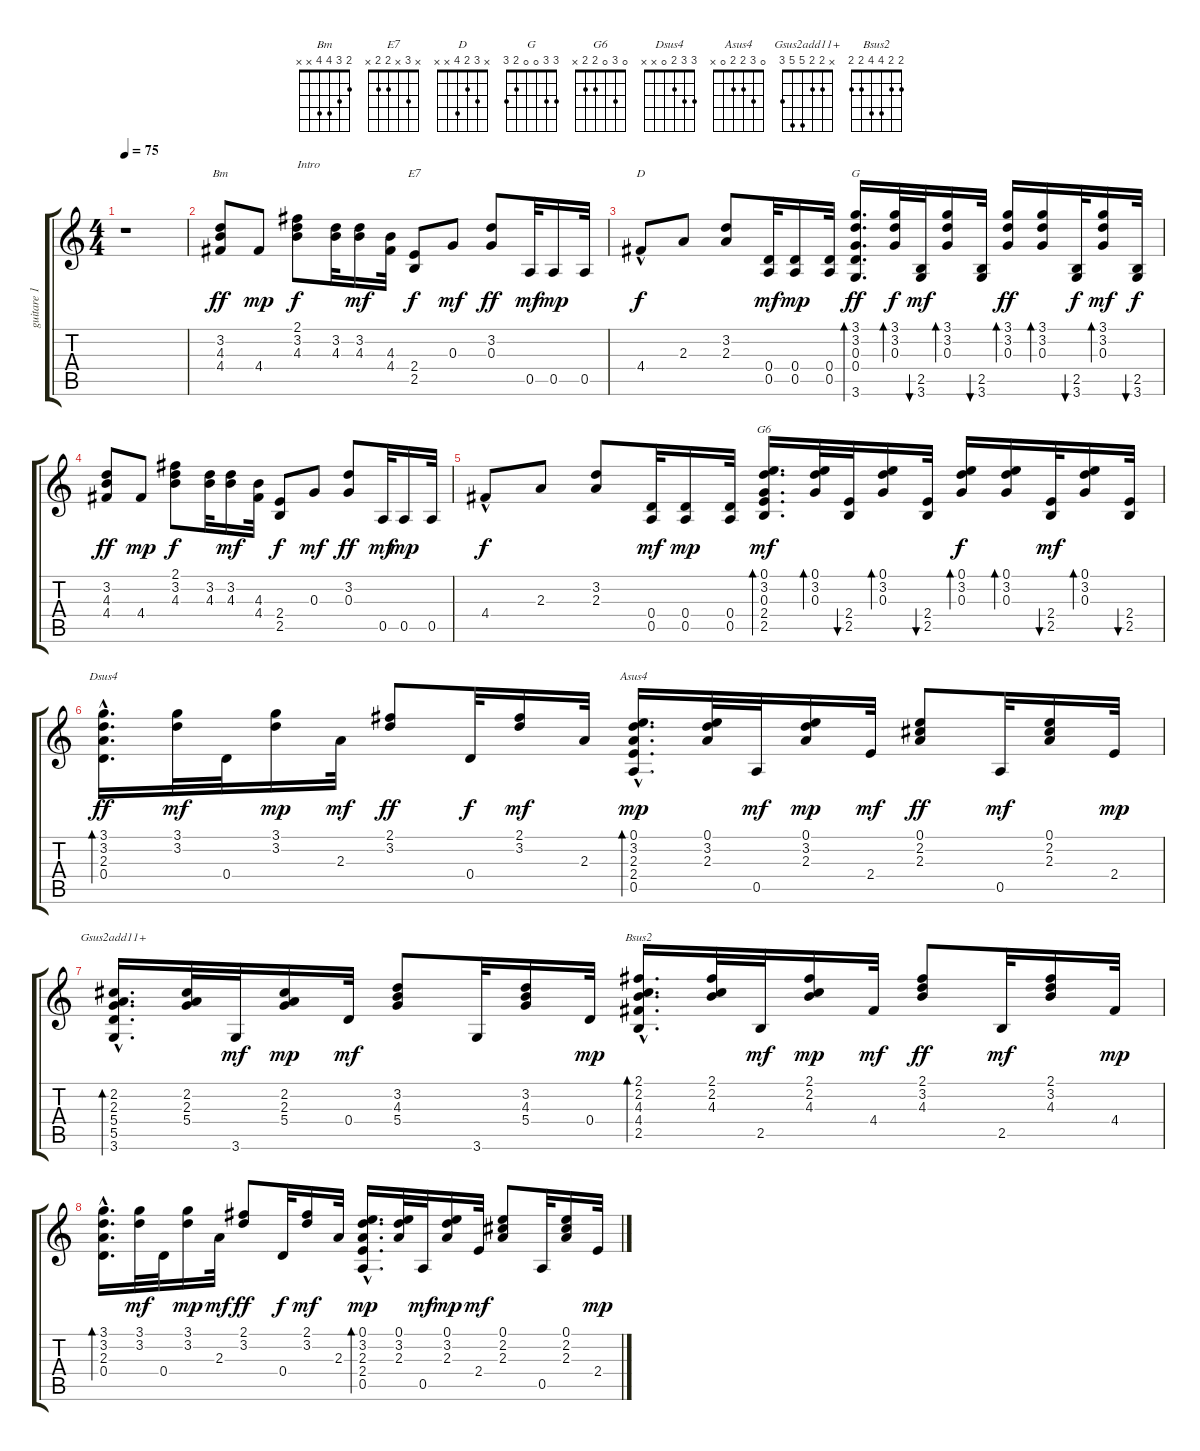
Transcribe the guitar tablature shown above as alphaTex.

\track ("guitare 1" "guitare 1") {instrument electricguitarclean}
\staff {score tabs}
\tuning (E4 B3 G3 D3 A2 E2) {hide}
\chord ("Bm" 2 3 4 4 x x)
\chord ("E7" x 3 x 2 2 x)
\chord ("D" x 3 2 4 x x)
\chord ("G" 3 3 0 0 2 3)
\chord ("G6" 0 3 0 2 2 x)
\chord ("Dsus4" 3 3 2 0 x x)
\chord ("Asus4" 0 3 2 2 0 x)
\chord ("Gsus2add11+" x 2 2 5 5 3)
\chord ("Bsus2" 2 2 4 4 2 2)
\ts (4 4)
\tempo 75
\clef g2
\ks c
r.1{dy ff instrument electricguitarclean} |
(3.2 4.3 4.4).8{ch "Bm"} 4.4.8{dy mp} (2.1 3.2 4.3).8{txt "Intro" dy f} (3.2 4.3).32 (3.2 4.3).16{dy mf} (4.3 4.4).32 (2.4 2.5).8{ch "E7" dy f} 0.3.8{dy mf} (3.2 0.3).8{dy ff} 0.5.32{dy mf} 0.5.16{dy mp} 0.5.32 |
4.4{hac}.8{ch "D" dy f} 2.3.8 (3.2 2.3).8 (0.4 0.5).32{dy mf} (0.4 0.5).16{dy mp} (0.4 0.5).32 (3.1 3.2 0.3 0.4 3.6).16{d bd 30 ch "G" dy ff} (3.1 3.2 0.3).32{bd 30 dy f} (2.5 3.6).32{bu 30 dy mf} (3.1 3.2 0.3).16{bd 30} (2.5 3.6).32{bu 30} (3.1 3.2 0.3).16{bd 30 dy ff} (3.1 3.2 0.3).16{bd 30} (2.5 3.6).32{bu 30 dy f} (3.1 3.2 0.3).16{bd 30 dy mf} (2.5 3.6).32{bu 30 dy f} |
(3.2 4.3 4.4).8{dy ff} 4.4.8{dy mp} (2.1 3.2 4.3).8{dy f} (3.2 4.3).32 (3.2 4.3).16{dy mf} (4.3 4.4).32 (2.4 2.5).8{dy f} 0.3.8{dy mf} (3.2 0.3).8{dy ff} 0.5.32{dy mf} 0.5.16{dy mp} 0.5.32 |
4.4{hac}.8{dy f} 2.3.8 (3.2 2.3).8 (0.4 0.5).32{dy mf} (0.4 0.5).16{dy mp} (0.4 0.5).32 (0.1 3.2 0.3 2.4 2.5).16{d bd 30 ch "G6" dy mf} (0.1 3.2 0.3).32{bd 30} (2.4 2.5).32{bu 30} (0.1 3.2 0.3).16{bd 30} (2.4 2.5).32{bu 30} (0.1 3.2 0.3).16{bd 30 dy f} (0.1 3.2 0.3).16{bd 30} (2.4 2.5).32{bu 30 dy mf} (0.1 3.2 0.3).16{bd 30} (2.4 2.5).32{bu 30} |
(3.1 3.2 2.3{hac} 0.4{hac}).16{d bd 30 ch "Dsus4" dy ff} (3.1 3.2).32{dy mf} 0.4.32 (3.1 3.2).16{dy mp} 2.3.32{dy mf} (2.1 3.2).8{dy ff} 0.4.32{dy f} (2.1 3.2).16{dy mf} 2.3.32 (0.1 3.2 2.3 2.4{hac} 0.5).16{d bd 30 ch "Asus4" dy mp} (0.1 3.2 2.3).32 0.5.32{dy mf} (0.1 3.2 2.3).16{dy mp} 2.4.32{dy mf} (0.1 2.2 2.3).8{dy ff} 0.5.32{dy mf} (0.1 2.2 2.3).16 2.4.32{dy mp} |
(2.2 2.3 5.4 5.5{hac} 3.6).16{d bd 30 ch "Gsus2add11+"} (2.2 2.3 5.4).32 3.6.32{dy mf} (2.2 2.3 5.4).16{dy mp} 0.4.32{dy mf} (3.2 4.3 5.4).8 3.6.32 (3.2 4.3 5.4).16 0.4.32{dy mp} (2.1 2.2 4.3 4.4{hac} 2.5).16{d bd 30 ch "Bsus2"} (2.1 2.2 4.3).32 2.5.32{dy mf} (2.1 2.2 4.3).16{dy mp} 4.4.32{dy mf} (2.1 3.2 4.3).8{dy ff} 2.5.32{dy mf} (2.1 3.2 4.3).16 4.4.32{dy mp} |
(3.1 3.2 2.3{hac} 0.4).16{d bd 30} (3.1 3.2).32{dy mf} 0.4.32 (3.1 3.2).16{dy mp} 2.3.32{dy mf} (2.1 3.2).8{dy ff} 0.4.32{dy f} (2.1 3.2).16{dy mf} 2.3.32 (0.1 3.2 2.3 2.4{hac} 0.5).16{d bd 30 dy mp} (0.1 3.2 2.3).32 0.5.32{dy mf} (0.1 3.2 2.3).16{dy mp} 2.4.32{dy mf} (0.1 2.2 2.3).8 0.5.32 (0.1 2.2 2.3).16 2.4.32{dy mp}
